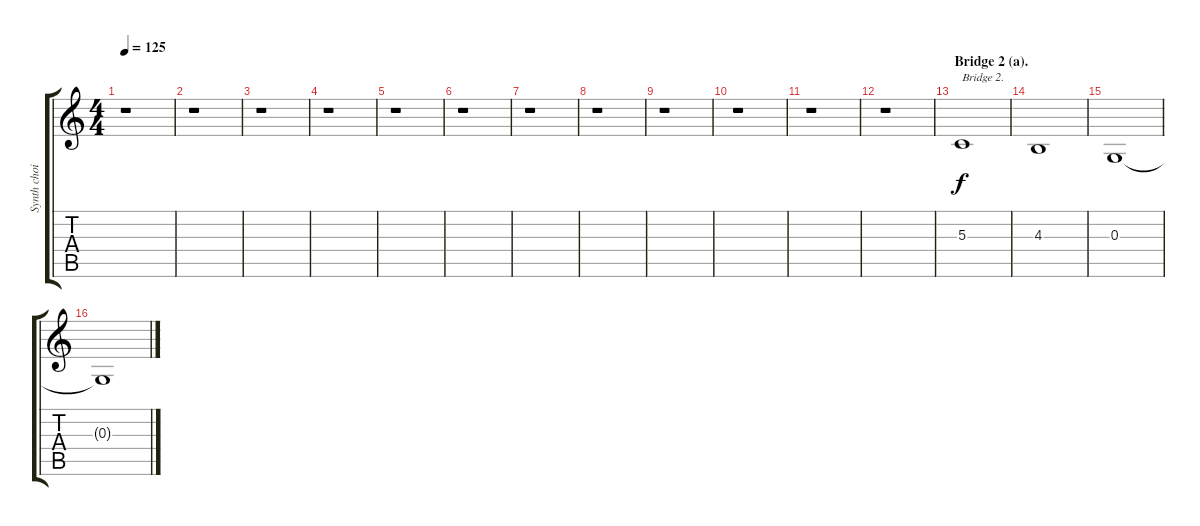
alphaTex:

\track ("Synth choir" "Synth choi") {instrument pad4choir}
\staff {score tabs}
\tuning (E4 B3 G3 D3 A2 E2) {hide}
\ts (4 4)
\tempo 125
\clef g2
\ks c
r.1{dy f} |
r.1 |
r.1 |
r.1 |
r.1 |
r.1 |
r.1 |
r.1 |
r.1 |
r.1 |
r.1 |
r.1 |
\section ("" "Bridge 2 (a).")
5.3.1{txt "Bridge 2."} |
4.3.1 |
0.3.1 |
0.3{t}.1
